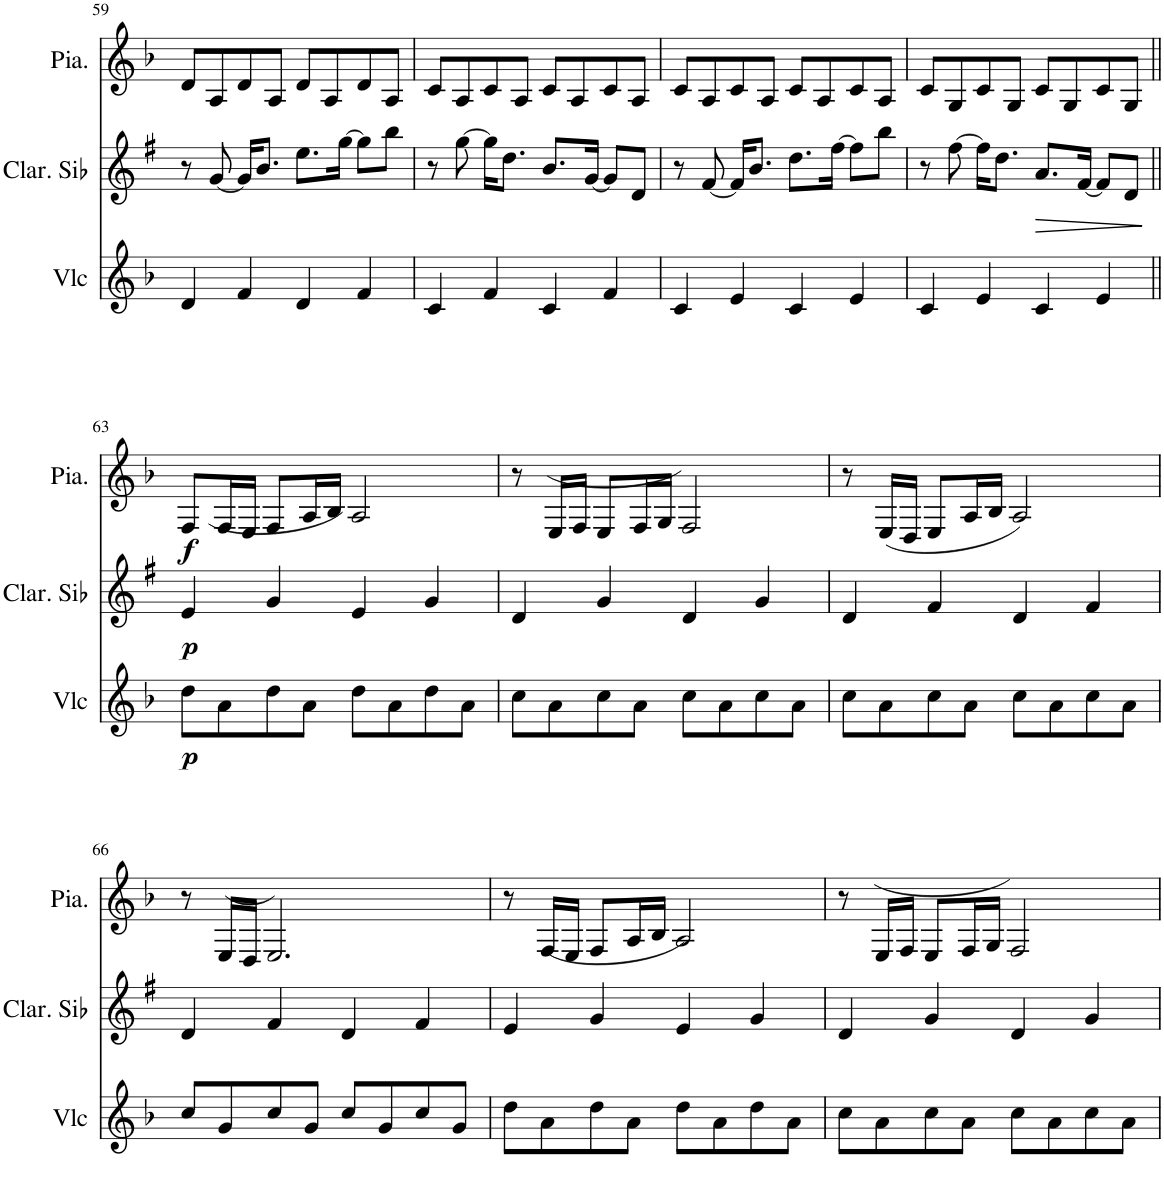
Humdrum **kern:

**kern	**dynam	**kern	**dynam	**kern	**dynam
*part3	*part3	*part2	*part2	*part1	*part1
*staff3	*staff3	*staff2	*staff2	*staff1	*staff1
*I"Violoncelle	*	*I"Clarinette en Sib	*	*I"Piano	*
*I'Vlc	*	*I'Clar. Sib	*	*I'Pia.	*
!!LO:PB:g=z
*clefG2	*	*clefG2	*	*clefG2	*
*	*	*Trd1c2	*	*	*
*k[b-]	*	*k[f#]	*	*k[b-]	*
*M4/4	*	*M4/4	*	*M4/4	*
=59	=59	=59	=59	=59	=59
4d/	.	8r	.	8d/L	.
.	.	[8g/	.	8A/	.
4f/	.	16g/KL]	.	8d/	.
.	.	8.b/J	.	.	.
.	.	.	.	8A/J	.
4d/	.	8.ee\L	.	8d/L	.
.	.	.	.	8A/	.
.	.	[16gg\Jk	.	.	.
4f/	.	8gg\L]	.	8d/	.
.	.	8bb\J	.	8A/J	.
=60	=60	=60	=60	=60	=60
4c/	.	8r	.	8c/L	.
.	.	[8gg\	.	8A/	.
4f/	.	16gg\KL]	.	8c/	.
.	.	8.dd\J	.	.	.
.	.	.	.	8A/J	.
4c/	.	8.b/L	.	8c/L	.
.	.	.	.	8A/	.
.	.	[16g/Jk	.	.	.
4f/	.	8g/L]	.	8c/	.
.	.	8d/J	.	8A/J	.
=61	=61	=61	=61	=61	=61
4c/	.	8r	.	8c/L	.
.	.	[8f#/	.	8A/	.
4e/	.	16f#/KL]	.	8c/	.
.	.	8.b/J	.	.	.
.	.	.	.	8A/J	.
4c/	.	8.dd\L	.	8c/L	.
.	.	.	.	8A/	.
.	.	[16ff#\Jk	.	.	.
4e/	.	8ff#\L]	.	8c/	.
.	.	8bb\J	.	8A/J	.
=62	=62	=62	=62	=62	=62
4c/	.	8r	.	8c/L	.
.	.	[8ff#\	.	8G/	.
4e/	.	16ff#\KL]	.	8c/	.
.	.	8.dd\J	.	.	.
.	.	.	.	8G/J	.
!	!	!	!LO:HP:b	!	!
4c/	.	8.a/L	>	8c/L	.
.	.	.	.	8G/	.
.	.	[16f#/Jk	.	.	.
4e/	.	8f#/L]	.	8c/	.
.	.	8d/J	.	8G/J	.
.	.	.	]	.	.
!!LO:LB:g=z
=63||	=63||	=63||	=63||	=63||	=63||
!	!LO:DY:b	!	!LO:DY:b	!	!LO:DY:b
8dd\L	p	4e/	p	8F/L	f
8a\	.	.	.	(16F/L	.
.	.	.	.	16E/JJ	.
8dd\	.	4g/	.	8F/L	.
8a\J	.	.	.	16A/L	.
.	.	.	.	16B-/JJ	.
8dd\L	.	4e/	.	2A/)	.
8a\	.	.	.	.	.
8dd\	.	4g/	.	.	.
8a\J	.	.	.	.	.
=64	=64	=64	=64	=64	=64
8cc\L	.	4d/	.	8r	.
8a\	.	.	.	(16E/LL	.
.	.	.	.	16F/JJ	.
8cc\	.	4g/	.	8E/L	.
8a\J	.	.	.	16F/L	.
.	.	.	.	16G/JJ	.
8cc\L	.	4d/	.	2F/)	.
8a\	.	.	.	.	.
8cc\	.	4g/	.	.	.
8a\J	.	.	.	.	.
=65	=65	=65	=65	=65	=65
8cc\L	.	4d/	.	8r	.
8a\	.	.	.	(16E/LL	.
.	.	.	.	16D/JJ	.
8cc\	.	4f#/	.	8E/L	.
8a\J	.	.	.	16A/L	.
.	.	.	.	16B-/JJ	.
8cc\L	.	4d/	.	2A/)	.
8a\	.	.	.	.	.
8cc\	.	4f#/	.	.	.
8a\J	.	.	.	.	.
!!LO:LB:g=z
=66	=66	=66	=66	=66	=66
8cc/L	.	4d/	.	8r	.
8g/	.	.	.	(16E/LL	.
.	.	.	.	16D/JJ	.
8cc/	.	4f#/	.	2.E/)	.
8g/J	.	.	.	.	.
8cc/L	.	4d/	.	.	.
8g/	.	.	.	.	.
8cc/	.	4f#/	.	.	.
8g/J	.	.	.	.	.
=67	=67	=67	=67	=67	=67
8dd\L	.	4e/	.	8r	.
8a\	.	.	.	(16F/LL	.
.	.	.	.	16E/JJ	.
8dd\	.	4g/	.	8F/L	.
8a\J	.	.	.	16A/L	.
.	.	.	.	16B-/JJ	.
8dd\L	.	4e/	.	2A/)	.
8a\	.	.	.	.	.
8dd\	.	4g/	.	.	.
8a\J	.	.	.	.	.
=68	=68	=68	=68	=68	=68
8cc\L	.	4d/	.	8r	.
8a\	.	.	.	(16E/LL	.
.	.	.	.	16F/JJ	.
8cc\	.	4g/	.	8E/L	.
8a\J	.	.	.	16F/L	.
.	.	.	.	16G/JJ	.
8cc\L	.	4d/	.	2F/)	.
8a\	.	.	.	.	.
8cc\	.	4g/	.	.	.
8a\J	.	.	.	.	.
=	=	=	=	=	=
*-	*-	*-	*-	*-	*-
